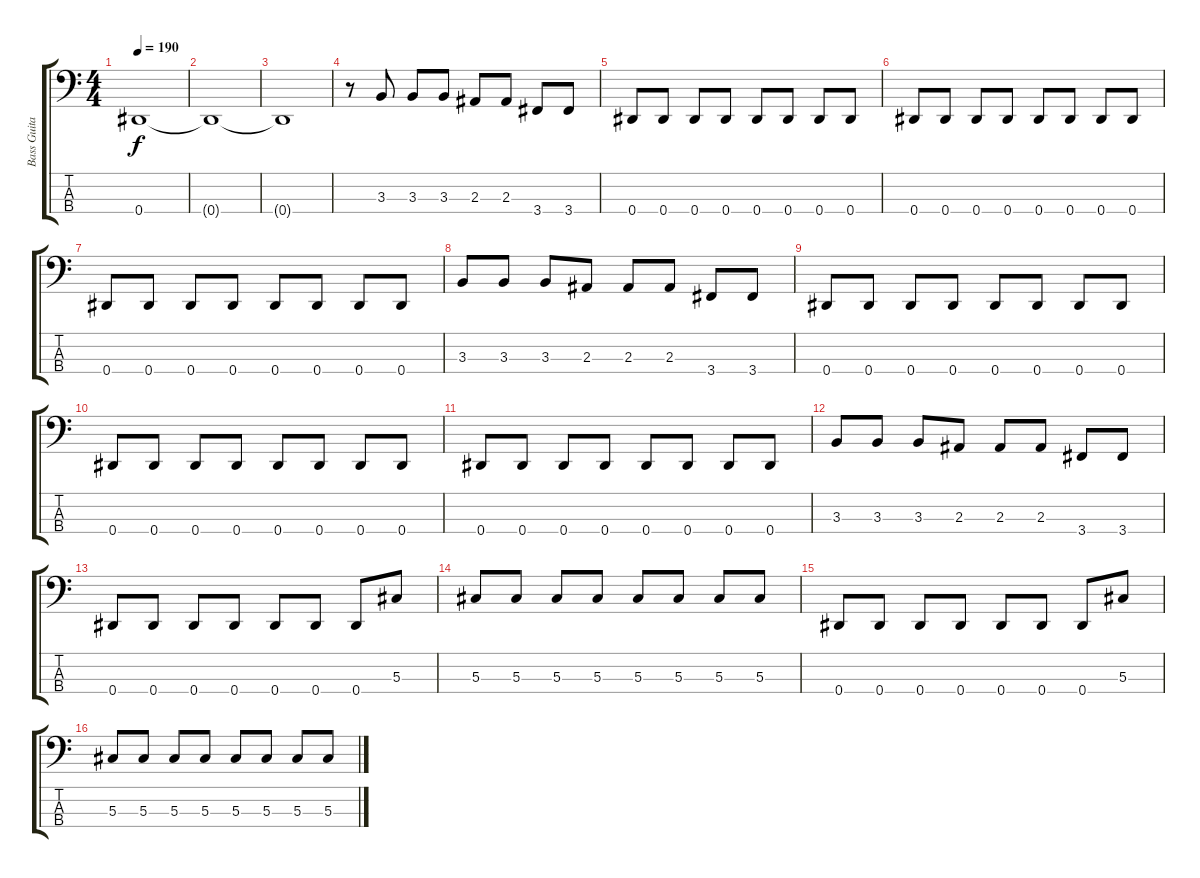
\track ("Bass Guitar" "Bass Guita") {instrument electricbassfinger}
\staff {score tabs}
\tuning (Gb2 Db2 Ab1 Eb1) {hide}
\ts (4 4)
\tempo 190
\clef f4
\ks c
0.4.1{dy f} |
0.4{t}.1 |
0.4{t}.1 |
r.8 3.3.8 3.3.8 3.3.8 2.3.8 2.3.8 3.4.8 3.4.8 |
0.4.8 0.4.8 0.4.8 0.4.8 0.4.8 0.4.8 0.4.8 0.4.8 |
0.4.8 0.4.8 0.4.8 0.4.8 0.4.8 0.4.8 0.4.8 0.4.8 |
0.4.8 0.4.8 0.4.8 0.4.8 0.4.8 0.4.8 0.4.8 0.4.8 |
3.3.8 3.3.8 3.3.8 2.3.8 2.3.8 2.3.8 3.4.8 3.4.8 |
0.4.8 0.4.8 0.4.8 0.4.8 0.4.8 0.4.8 0.4.8 0.4.8 |
0.4.8 0.4.8 0.4.8 0.4.8 0.4.8 0.4.8 0.4.8 0.4.8 |
0.4.8 0.4.8 0.4.8 0.4.8 0.4.8 0.4.8 0.4.8 0.4.8 |
3.3.8 3.3.8 3.3.8 2.3.8 2.3.8 2.3.8 3.4.8 3.4.8 |
0.4.8 0.4.8 0.4.8 0.4.8 0.4.8 0.4.8 0.4.8 5.3.8 |
5.3.8 5.3.8 5.3.8 5.3.8 5.3.8 5.3.8 5.3.8 5.3.8 |
0.4.8 0.4.8 0.4.8 0.4.8 0.4.8 0.4.8 0.4.8 5.3.8 |
5.3.8 5.3.8 5.3.8 5.3.8 5.3.8 5.3.8 5.3.8 5.3.8
